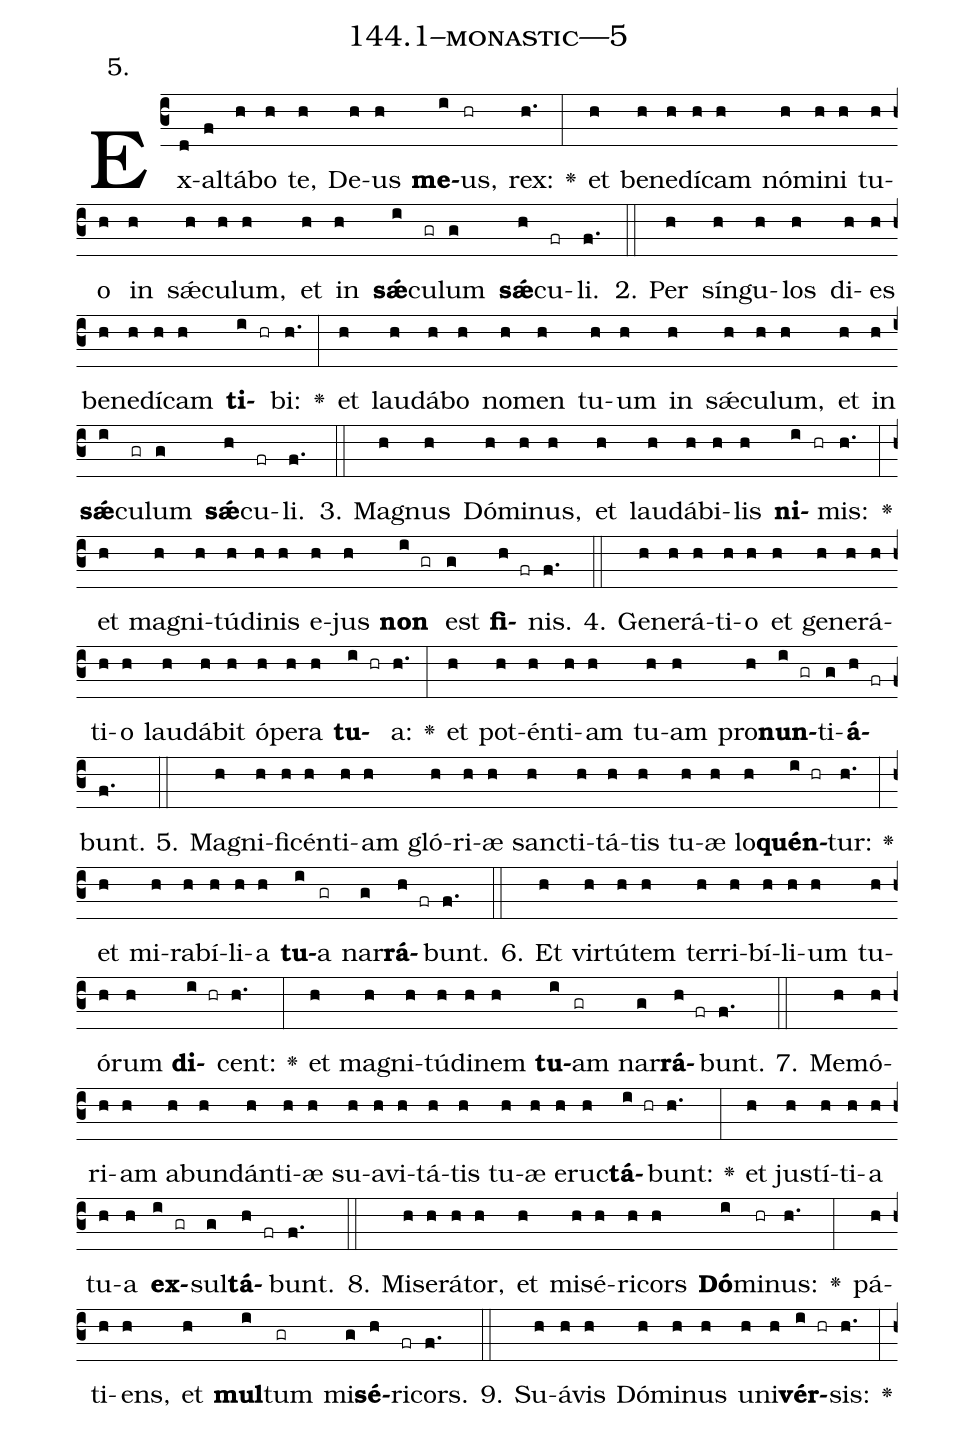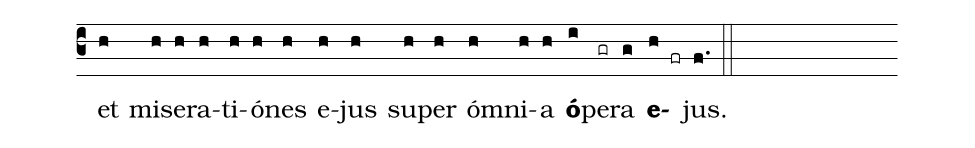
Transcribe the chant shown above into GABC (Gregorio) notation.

name: 144.1--monastic---5;
annotation: 5.;
%%
(c3)Ex(d)al(f)tá(h)bo(h) te,(h) De(h)us(h) <b>me</b>(i)us,(hr) rex:(h.) <v>\greheightstar</v>(:) et(h) be(h)ne(h)dí(h)cam(h) nó(h)mi(h)ni(h) tu(h)o(h) in(h) sǽ(h)cu(h)lum,(h) et(h) in(h) <b>sǽ</b>(i)cu(gr)lum(g) <b>sǽ</b>(h)cu(fr)li.(f.) (::)
2. Per(h) sín(h)gu(h)los(h) di(h)es(h) be(h)ne(h)dí(h)cam(h) <b>ti</b>(i hr)bi:(h.) <v>\greheightstar</v>(:) et(h) lau(h)dá(h)bo(h) no(h)men(h) tu(h)um(h) in(h) sǽ(h)cu(h)lum,(h) et(h) in(h) <b>sǽ</b>(i)cu(gr)lum(g) <b>sǽ</b>(h)cu(fr)li.(f.) (::)
3. Ma(h)gnus(h) Dó(h)mi(h)nus,(h) et(h) lau(h)dá(h)bi(h)lis(h) <b>ni</b>(i hr)mis:(h.) <v>\greheightstar</v>(:) et(h) ma(h)gni(h)tú(h)di(h)nis(h) e(h)jus(h) <b>non</b>(i gr) est(g) <b>fi</b>(h fr)nis.(f.) (::)
4. Ge(h)ne(h)rá(h)ti(h)o(h) et(h) ge(h)ne(h)rá(h)ti(h)o(h) lau(h)dá(h)bit(h) ó(h)pe(h)ra(h) <b>tu</b>(i hr)a:(h.) <v>\greheightstar</v>(:) et(h) pot(h)én(h)ti(h)am(h) tu(h)am(h) pro(h)<b>nun</b>(i gr)ti(g)<b>á</b>(h fr)bunt.(f.) (::)
5. Ma(h)gni(h)fi(h)cén(h)ti(h)am(h) gló(h)ri(h)æ(h) sanc(h)ti(h)tá(h)tis(h) tu(h)æ(h) lo(h)<b>quén</b>(i hr)tur:(h.) <v>\greheightstar</v>(:) et(h) mi(h)ra(h)bí(h)li(h)a(h) <b>tu</b>(i)a(gr) nar(g)<b>rá</b>(h fr)bunt.(f.) (::)
6. Et(h) vir(h)tú(h)tem(h) ter(h)ri(h)bí(h)li(h)um(h) tu(h)ó(h)rum(h) <b>di</b>(i hr)cent:(h.) <v>\greheightstar</v>(:) et(h) ma(h)gni(h)tú(h)di(h)nem(h) <b>tu</b>(i)am(gr) nar(g)<b>rá</b>(h fr)bunt.(f.) (::)
7. Me(h)mó(h)ri(h)am(h) ab(h)un(h)dán(h)ti(h)æ(h) su(h)a(h)vi(h)tá(h)tis(h) tu(h)æ(h) e(h)ruc(h)<b>tá</b>(i hr)bunt:(h.) <v>\greheightstar</v>(:) et(h) jus(h)tí(h)ti(h)a(h) tu(h)a(h) <b>ex</b>(i gr)sul(g)<b>tá</b>(h fr)bunt.(f.) (::)
8. Mi(h)se(h)rá(h)tor,(h) et(h) mi(h)sé(h)ri(h)cors(h) <b>Dó</b>(i)mi(hr)nus:(h.) <v>\greheightstar</v>(:) pá(h)ti(h)ens,(h) et(h) <b>mul</b>(i)tum(gr) mi(g)<b>sé</b>(h)ri(fr)cors.(f.) (::)
9. Su(h)á(h)vis(h) Dó(h)mi(h)nus(h) u(h)ni(h)<b>vér</b>(i hr)sis:(h.) <v>\greheightstar</v>(:) et(h) mi(h)se(h)ra(h)ti(h)ó(h)nes(h) e(h)jus(h) su(h)per(h) óm(h)ni(h)a(h) <b>ó</b>(i)pe(gr)ra(g) <b>e</b>(h fr)jus.(f.) (::)
